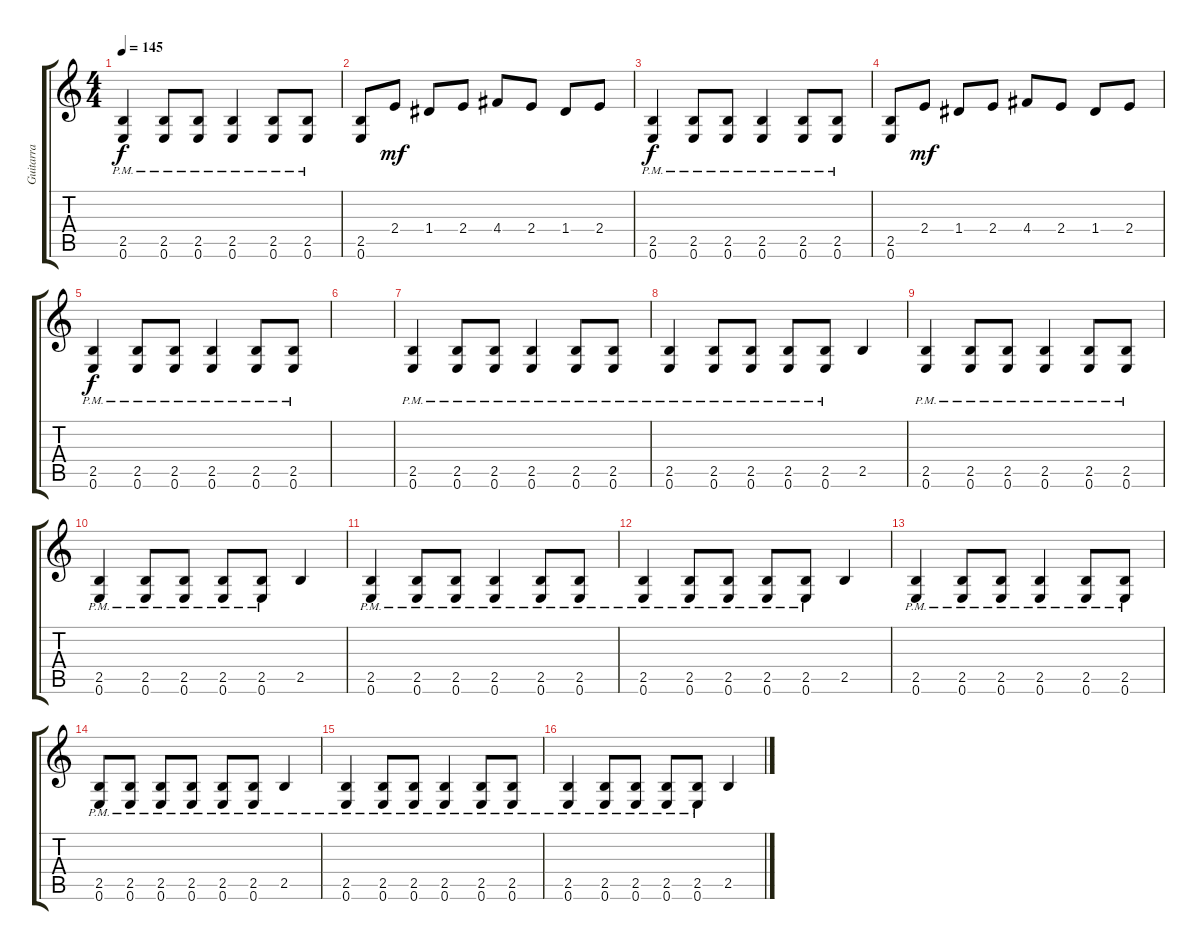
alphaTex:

\track ("Guitarra" "Guitarra") {instrument distortionguitar}
\staff {score tabs}
\tuning (E4 B3 G3 D3 A2 E2) {hide}
\ts (4 4)
\tempo 145
\clef g2
\ks c
(2.5{pm} 0.6{pm}).4{dy f} (2.5{pm} 0.6{pm}).8 (2.5{pm} 0.6{pm}).8 (2.5{pm} 0.6{pm}).4 (2.5{pm} 0.6{pm}).8 (2.5{pm} 0.6{pm}).8 |
(2.5 0.6).8 2.4.8{dy mf} 1.4.8 2.4.8 4.4.8 2.4.8 1.4.8 2.4.8 |
(2.5{pm} 0.6{pm}).4{dy f} (2.5{pm} 0.6{pm}).8 (2.5{pm} 0.6{pm}).8 (2.5{pm} 0.6{pm}).4 (2.5{pm} 0.6{pm}).8 (2.5{pm} 0.6{pm}).8 |
(2.5 0.6).8 2.4.8{dy mf} 1.4.8 2.4.8 4.4.8 2.4.8 1.4.8 2.4.8 |
(2.5{pm} 0.6{pm}).4{dy f} (2.5{pm} 0.6{pm}).8 (2.5{pm} 0.6{pm}).8 (2.5{pm} 0.6{pm}).4 (2.5{pm} 0.6{pm}).8 (2.5{pm} 0.6{pm}).8 |
|
(2.5{pm} 0.6{pm}).4 (2.5{pm} 0.6{pm}).8 (2.5{pm} 0.6{pm}).8 (2.5{pm} 0.6{pm}).4 (2.5{pm} 0.6{pm}).8 (2.5{pm} 0.6{pm}).8 |
(2.5{pm} 0.6{pm}).4 (2.5{pm} 0.6{pm}).8 (2.5{pm} 0.6{pm}).8 (2.5{pm} 0.6{pm}).8 (2.5{pm} 0.6{pm}).8 2.5.4 |
(2.5{pm} 0.6{pm}).4 (2.5{pm} 0.6{pm}).8 (2.5{pm} 0.6{pm}).8 (2.5{pm} 0.6{pm}).4 (2.5{pm} 0.6{pm}).8 (2.5{pm} 0.6{pm}).8 |
(2.5{pm} 0.6{pm}).4 (2.5{pm} 0.6{pm}).8 (2.5{pm} 0.6{pm}).8 (2.5{pm} 0.6{pm}).8 (2.5{pm} 0.6{pm}).8 2.5.4 |
(2.5{pm} 0.6{pm}).4 (2.5{pm} 0.6{pm}).8 (2.5{pm} 0.6{pm}).8 (2.5{pm} 0.6{pm}).4 (2.5{pm} 0.6{pm}).8 (2.5{pm} 0.6{pm}).8 |
(2.5{pm} 0.6{pm}).4 (2.5{pm} 0.6{pm}).8 (2.5{pm} 0.6{pm}).8 (2.5{pm} 0.6{pm}).8 (2.5{pm} 0.6{pm}).8 2.5.4 |
(2.5{pm} 0.6{pm}).4 (2.5{pm} 0.6{pm}).8 (2.5{pm} 0.6{pm}).8 (2.5{pm} 0.6{pm}).4 (2.5{pm} 0.6{pm}).8 (2.5{pm} 0.6{pm}).8 |
(2.5{pm} 0.6{pm}).8 (2.5{pm} 0.6{pm}).8 (2.5{pm} 0.6{pm}).8 (2.5{pm} 0.6{pm}).8 (2.5{pm} 0.6{pm}).8 (2.5{pm} 0.6{pm}).8 2.5{pm}.4 |
(2.5{pm} 0.6{pm}).4 (2.5{pm} 0.6{pm}).8 (2.5{pm} 0.6{pm}).8 (2.5{pm} 0.6{pm}).4 (2.5{pm} 0.6{pm}).8 (2.5{pm} 0.6{pm}).8 |
(2.5{pm} 0.6{pm}).4 (2.5{pm} 0.6{pm}).8 (2.5{pm} 0.6{pm}).8 (2.5{pm} 0.6{pm}).8 (2.5{pm} 0.6{pm}).8 2.5.4
